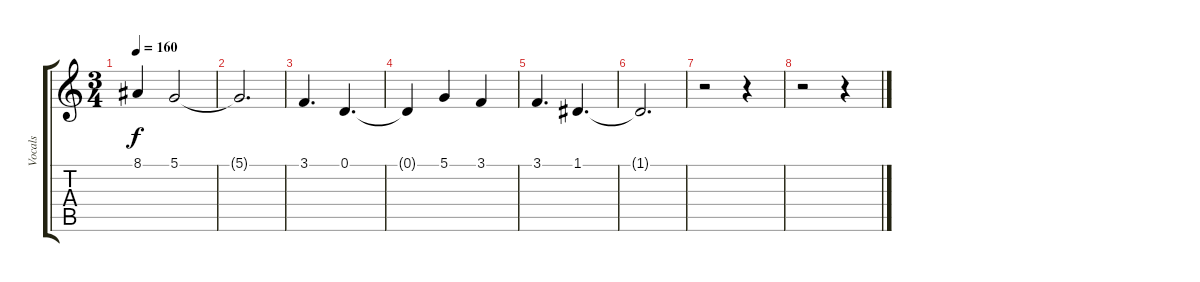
\track ("Vocals" "Vocals") {instrument stringensemble1}
\staff {score tabs}
\tuning (D4 A3 F3 C3 G2 C2) {hide}
\ts (3 4)
\tempo 160
\clef g2
\ks c
8.1.4{dy f} 5.1.2 |
5.1{t}.2{d} |
3.1.4{d} 0.1.4{d} |
0.1{t}.4 5.1.4 3.1.4 |
3.1.4{d} 1.1.4{d} |
1.1{t}.2{d} |
r.2 r.4 |
r.2 r.4
